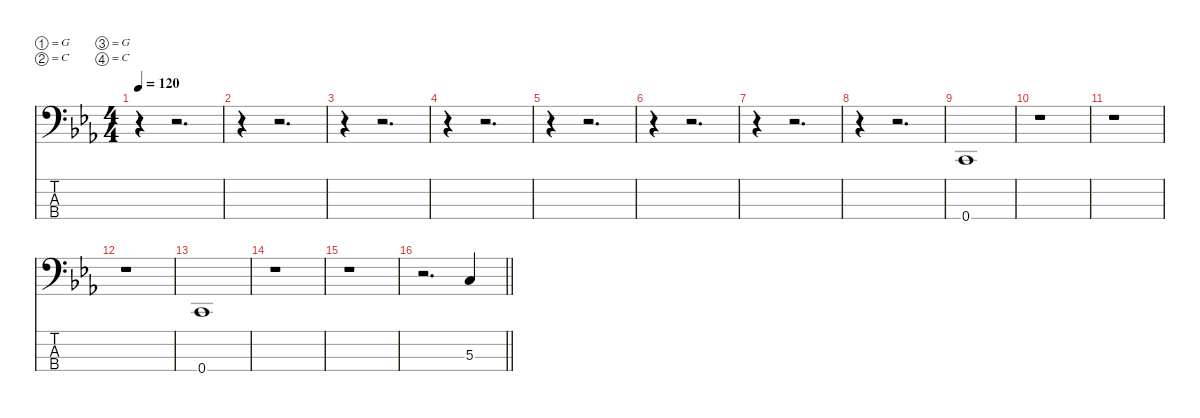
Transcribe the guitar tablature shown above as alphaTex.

\defaultSystemsLayout 4
\hideDynamics
\bracketExtendMode nobrackets
\singleTrackTrackNamePolicy hidden
\multiTrackTrackNamePolicy hidden
\firstSystemTrackNameMode fullname
\firstSystemTrackNameOrientation horizontal
\otherSystemsTrackNameOrientation horizontal
\track ("Bass" "fl.bs.") {instrument fretlessbass}
\staff {score tabs}
\tuning (G2 C2 G1 C1)
\ts (4 4)
\beaming (8 2 2 2 2)
\tempo 120
\clef f4
\ks cminor
r.4{dy f instrument fretlessbass} r.2{d} |
r.4 r.2{d} |
r.4 r.2{d} |
r.4 r.2{d} |
r.4 r.2{d} |
r.4 r.2{d} |
r.4 r.2{d} |
r.4 r.2{d} |
0.4{acc forcenatural}.1 |
r.1 |
r.1 |
r.1 |
0.4{acc forcenatural}.1 |
r.1 |
r.1 |
\barLineRight lightlight
r.2{d} 5.3{acc forcenatural}.4
